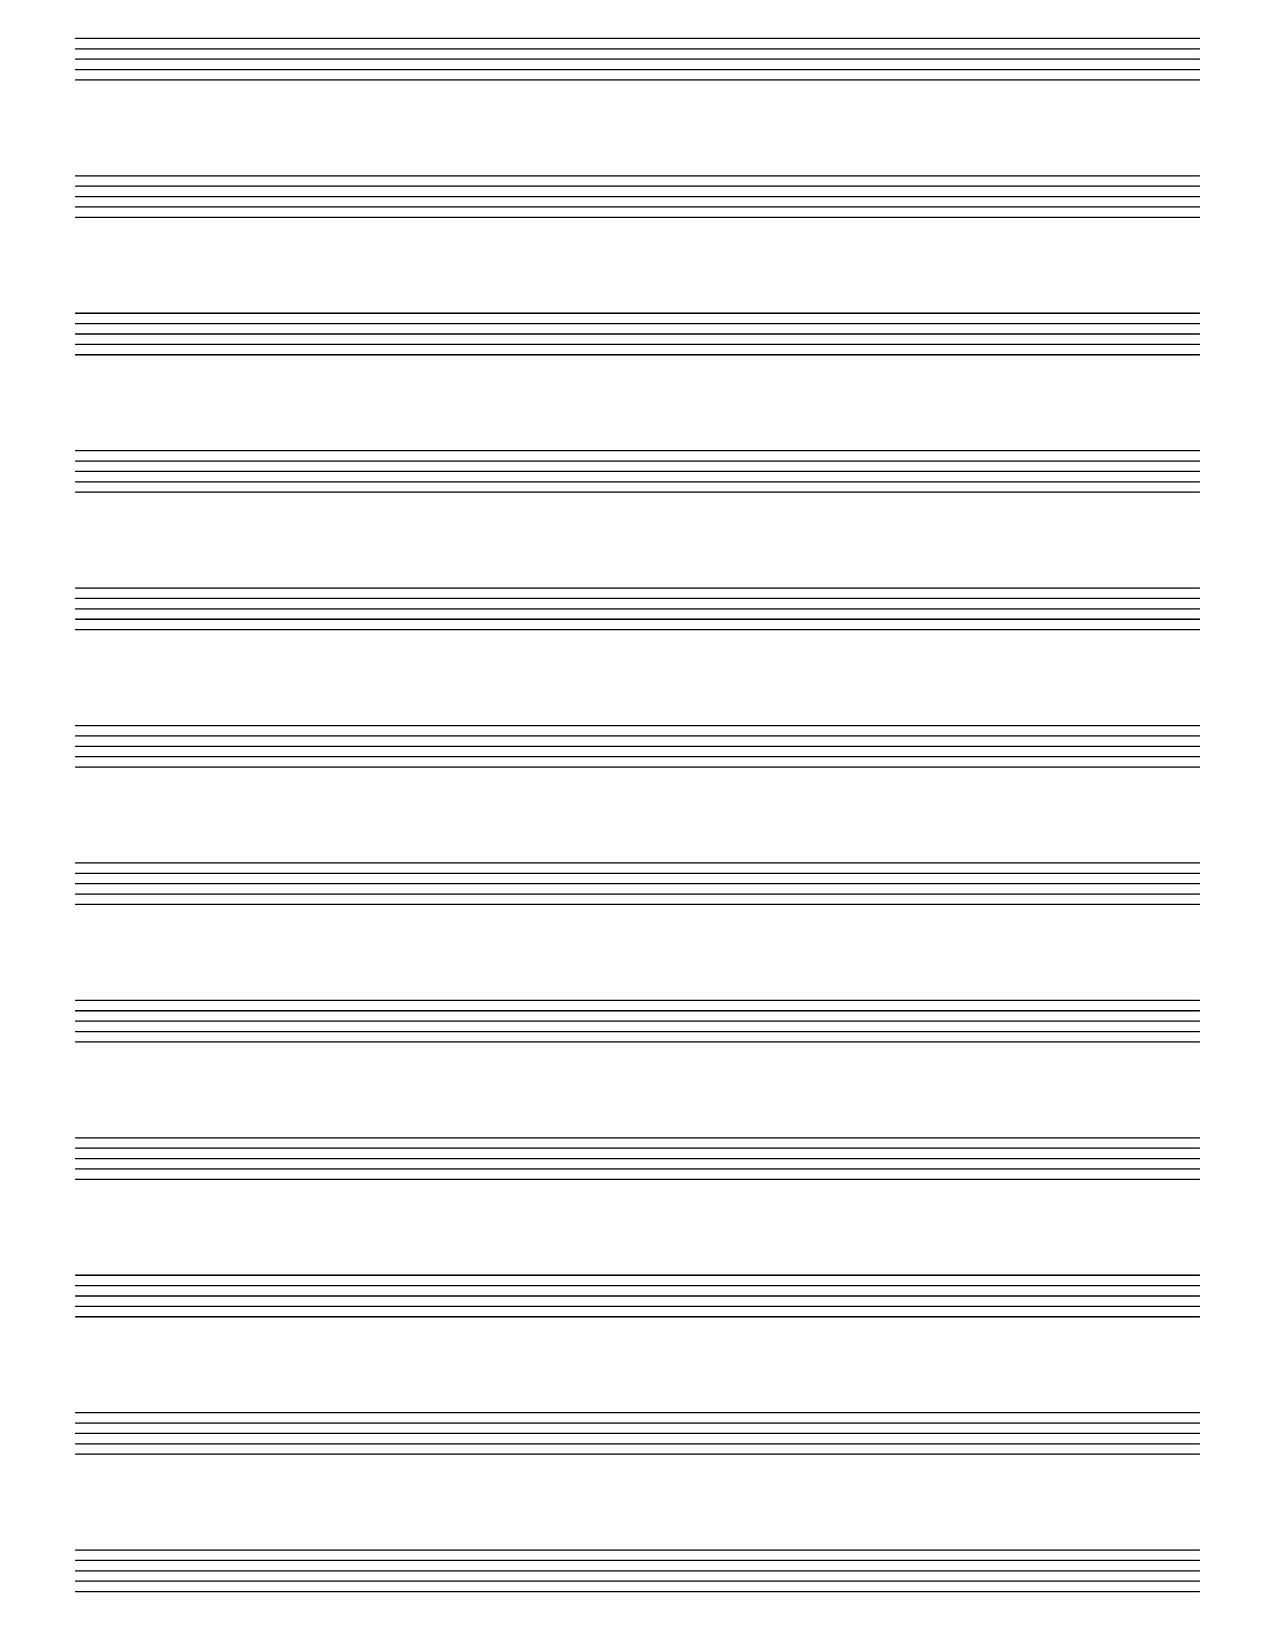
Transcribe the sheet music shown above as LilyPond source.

%% DO NOT EDIT this file manually; it is automatically
%% generated from LSR http://lsr.dsi.unimi.it
%% Make any changes in LSR itself, or in Documentation/snippets/new/ ,
%% and then run scripts/auxiliar/makelsr.py
%%
%% This file is in the public domain.
\version "2.14.0"

\header {
  lsrtags = "staff-notation, editorial-annotations, contexts-and-engravers, paper-and-layout"

%% Translation of GIT committish: 70f5f30161f7b804a681cd080274bfcdc9f4fe8c
  texidoces = "
Para crear pentagramas en blanco, genere compases vacíos y después
elimine el grabador de números de compás @code{Bar_number_engraver}
del contexto @code{Score}, y los grabadores de la indicación de compás
@code{Time_signature_engraver}, de la clave @code{Clef_engraver} y de
los compases @code{Bar_engraver} del contexto de @code{Staff}.

"
  doctitlees = "Crear pentagramas en blanco"

  texidoc = "
To create blank staves, generate empty measures then remove the
@code{Bar_number_engraver} from the @code{Score} context, and the
@code{Time_signature_engraver}, @code{Clef_engraver} and
@code{Bar_engraver} from the @code{Staff} context.

"
  doctitle = "Creating blank staves"
} % begin verbatim

#(set-global-staff-size 20)

\score {
  {
    \repeat unfold 12 { s1 \break }
  }
  \layout {
    indent = 0\in
    \context {
      \Staff
      \remove "Time_signature_engraver"
      \remove "Clef_engraver"
      \remove "Bar_engraver"
    }
    \context {
      \Score
      \remove "Bar_number_engraver"
    }
  }
}

\paper {
  #(set-paper-size "letter")
  ragged-last-bottom = ##f
  line-width = 7.5\in
  left-margin = 0.5\in
  bottom-margin = 0.25\in
  top-margin = 0.25\in
}

